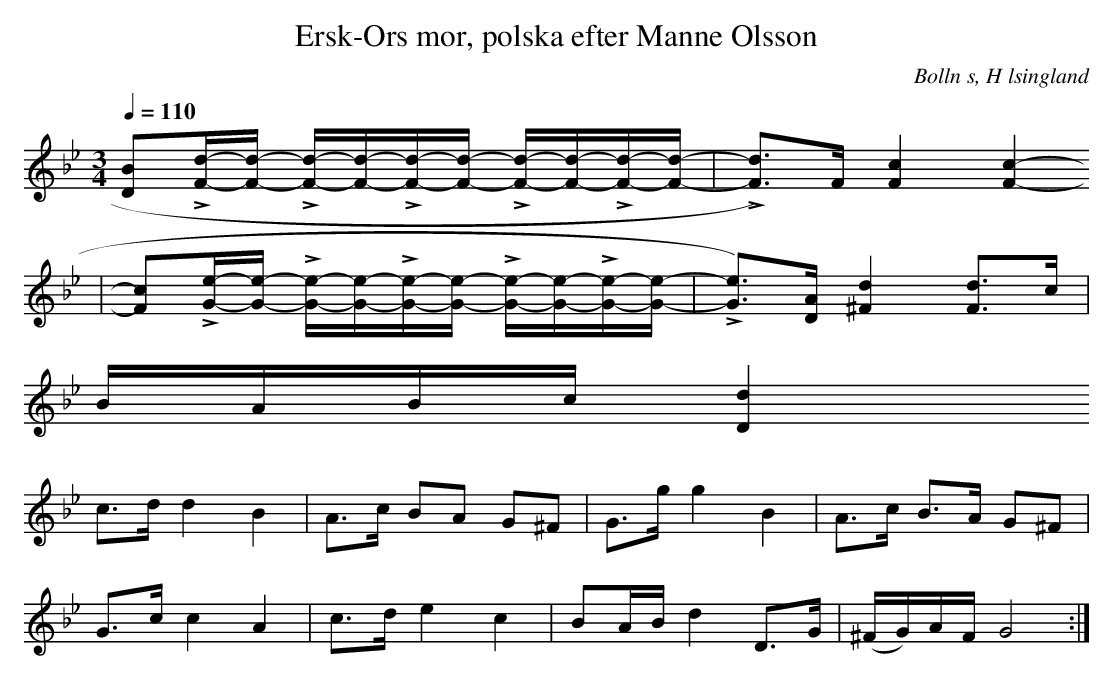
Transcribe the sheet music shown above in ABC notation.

X:1
T: Ersk-Ors mor, polska efter Manne Olsson
O:Bolln s, H lsingland
M:3/4
L:1/8
Q:1/4=110
K:Gm
[D B]L[F/d/]-[F/d/] - L[F/d/]-[F/d/]-L[F/d/]-[F/d/] - L[F/d/]-[F/d/]-L[F/d/]-[F/d/]-| L[F d])>F [-F2 c2] [F2 c2]-
|[F c]L[G/e/]-[G/e/] - L[G/e/]-[G/e/]-L[G/e/]-[G/e/] - L[G/e/]-[G/e/]-L[G/e/]-[G/e/]-| L[Ge])>[D A] [^F2 d2] [F d]>c|
B/A/B/c/ [D2 d2]
c>d    d2       B2           | A>c    BA       G^F       | G>g    g2 B2     | A>c         B>A G^F  |
G>c    c2       A2           | c>d    e2       c2        | BA/B/  d2 D>G   | (^F/G/)A/F/ G4      :|
